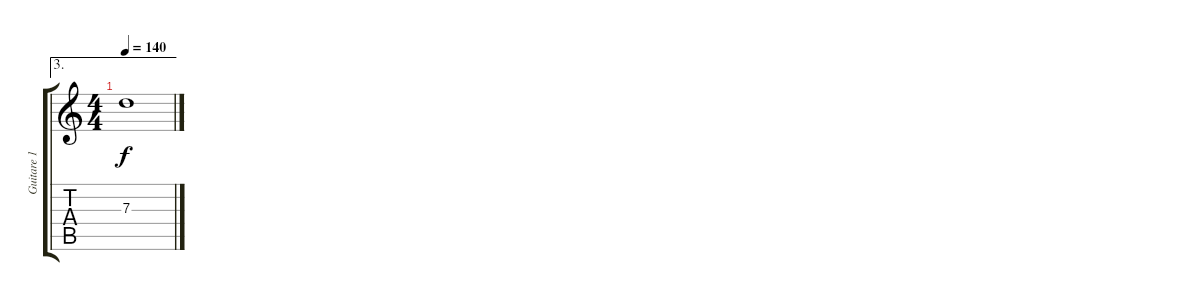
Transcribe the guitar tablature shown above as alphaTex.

\track ("Guitare 1" "Guitare 1") {instrument distortionguitar}
\staff {score tabs}
\tuning (E4 B3 G3 D3 A2 E2) {hide}
\ae 3
\ts (4 4)
\tempo 140
\clef g2
\ks c
7.3{t}.1{dy f}
